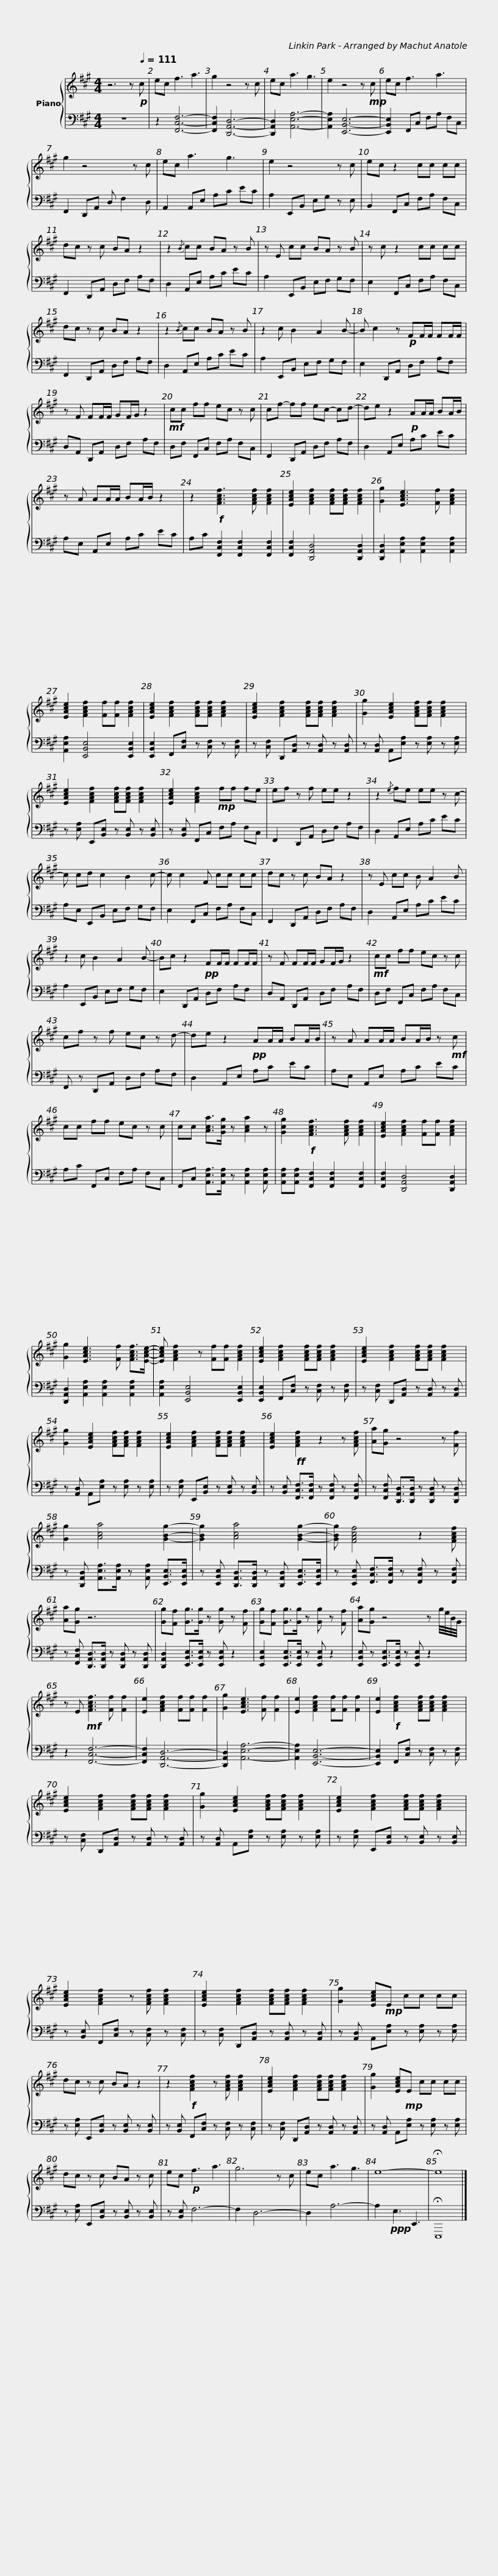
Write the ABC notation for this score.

X:1
%%score { 1 | 2 }
L:1/8
M:4/4
I:linebreak $
K:A
V:1 treble
V:2 bass
V:1
 z6 z!p![Q:1/4=111] c | ec f3 a3 | g2 z4 z c | ec a3 g3 | e2 z4 z!mp! c | %5
 ec f3 a3 | g2 z4 z c |$ ec a3 g3 | e2 z4 z c | ec z2 cc cc | %10
 dc z c BA z2 | z2{/B} cc BA z B |$ z E cc BA z B | z c z2 cc cc | dc z c BA z2 | %15
 z2{/B} cc BA z B | z2 c B2 A2 B- |$ B c2 z!p! FF/F/ FF/F/ | z F FF/F/ GF/G/ z2 |!mf! cc ff ec z c | %20
 cf- ff ec- cd- |$ de z2!p! AA/A/ BA/B/ | z A AA/A/ BA/B/ z2 | z2!f! [FAcf]3 [FAcf] [FAcf]2 | [EAce]2 [FAcf]2 [FAcf][FAcf] [FAcf]2 | %25
 [Gg]2 [EAce]3 [Ff] [FAcf]2 |$ [EAce]2 [FAcf]2 [Ff][Ff] [FAcf]2 | [EAce]2 [FAcf]2 [FAcf][FAcf] [FAcf]2 | [EAce]2 [FAcf]2 [FAcf][FAcf] [FAcf]2 | [Gg]2 [EAce]2 [FAcf][FAcf] [FAcf]2 | %30
 [EAce]2 [FAcf]2 [FAcf][FAcf] [FAcf]2 |$ [EAce]2 [FAcf]2!mp! ff fe | ef z f ee z2 | z2{/e} fe ee z c- | c cd c2 B2 c- |$ %35
 c c2 F cc cc | dc z c BA z2 | z E cc B A2 B | z2 c B2 A2 B- |$ Bc z2!pp! FF/F/ FF/F/ | %40
 z F FF/F/ GF/G/ z2 |!mf! cc ff ec z c | cf z f ec z d- |$ de z2!pp! AA/A/ BA/B/ | z A AA/A/ BA/B/ z!mf! c | %45
 cc ff ec z c | cc [Aca]>[Gcg] z [Aca]2 z |$ [Gcg]2!f! [FAcf]3 [FAcf] [FAcf]2 | [EAce]2 [FAcf]2 [Ff][Ff] [FAcf]2 | [Gg]2 [EAce]3 [Ff] [FAcf]>[EAce]- | %50
 [EAce] [FAcf]2 z [Ff][Ff] [FAcf]2 | [EAce]2 [FAcf]2 [FAcf][FAcf] [FAcf]2 |$ [EAce]2 [FAcf]2 [FAcf][FAcf] [FAcf]2 | [Gg]2 [EAce]2 [FAcf][FAcf] [FAcf]2 | [EAce]2 [FAcf]2 [FAcf][FAcf] [FAcf]2 | %55
 [EAce]2!ff! [FAcf]2 z2 z [FAcf] |$ [Aa][Gg] z4 z [Ff] | [Gg]2 [Aca]4 [GBg]2- | [GBg]2 [Aca]4 [GBg]2- | [GBg] [FAcf]4 z2 [FAcf] |$ %60
 [Aa][Gg] z6 | [Gg][Ff] [Gg]>[Gg] z [Gg] z [Ff] | [Gg][Ff] [Gg]>[Gg] z [Gg] z [Ff] | [Aa][Gg] z4 z g/4e/4B/4G/4 |$ z E!mf! [FAcf]3 [Ff] [Ff]2 | %65
 [Ee]2 [FAcf]2 [Ff][Ff] [Ff]2 | [Gg]2 [EAce]3 [Ff] [Ff]2 | [Ee]2 [FAcf]2 [Ff][Ff] [Ff]2 | [Ee]2!f! [FAcf]2 [FAcf][FAcf] [FAcf]2 | [EAce]2 [FAcf]2 [FAcf][FAcf] [FAcf]2 |$ %70
 [Gg]2 [EAce]2 [FAcf][FAcf] [FAcf]2 | [EAce]2 [FAcf]2 [FAcf][FAcf] [FAcf]2 | [EAce]2 [FAcf]2 z [FAcf] [FAcf]2 | [EAce]2 [FAcf]2 [FAcf][FAcf] [FAcf]2 |$ [Gg]2 [EAce]!mp!E cc cc | %75
 dc z c BA z2 | z2!f! [FAcf]2 z [FAcf] [FAcf]2 | [EAce]2 [FAcf]2 [FAcf][FAcf] [FAcf]2 |$ [Gg]2 [EAce]!mp!E cc cc | dc z c BA z c | %80
 ec!p! f3 a3 | g6 z c | ec a3 g3 | e8- |$ !fermata!e8 |] %85
V:2
 z8 | z2 [F,,C,F,]6- | [F,,C,F,]2 [D,,A,,D,]6- | [D,,A,,D,]2 [A,,E,A,]6- | [A,,E,A,]2 [E,,B,,E,]6- | %5
 [E,,B,,E,]2 F,,C, F,A, F,C, | F,,2 D,,A,, D, F,2 D, |$ A,,2 A,,E, A,C EC | A,2 E,,B,, E,G, z E, | B,,2 F,,C, F,A, F,C, | %10
 F,,2 D,,A,, D,F, A,F, | D,2 A,,E, A,C EC |$ A,2 E,,B,, E,F, G,F, | E,2 F,,C, F,A, F,C, | F,,2 D,,A,, D,F, A,F, | %15
 D,2 A,,E, A,C EC | A,2 E,,B,, E,F, G,F, |$ E,2 D,,A,, D,F, A,F, | D,A,, D,,A,, D,F, A,F, | D,F, F,,C, F,A, F,C, | %20
 F,,2 D,,A,, D,F, A,F, |$ D,2 A,,E, A,C EC | A,E, A,,E, A,C EC | A,C [F,,C,F,]2 [F,,C,F,]2 [F,,C,F,]2 | [F,,C,F,]2 [D,,A,,D,]4 [D,,A,,D,]2 | %25
 [D,,A,,D,]2 [A,,E,A,]2 [A,,E,A,]2 [A,,E,A,]2 |$ [A,,E,A,]2 [E,,B,,E,]4 [E,,B,,E,]2 | [E,,B,,E,]2 F,,[C,F,] z [C,F,] z [C,F,] | z [C,F,] D,,[A,,D,] z [A,,D,] z [A,,D,] | z [A,,D,] A,,[E,A,] z [E,A,] z [E,A,] | %30
 z [E,A,] E,,[B,,E,] z [B,,E,] z [B,,E,] |$ z [B,,E,] F,,C, F,A, F,C, | F,,2 D,,A,, D,F, A,F, | D,2 A,,E, A,C EC | A,E, E,,B,, E,F, G,F, |$ %35
 E,2 F,,C, F,A, F,C, | F,,2 D,,A,, D,F, A,F, | D,2 A,,E, A,C EC | A,2 E,,B,, E,F, G,F, |$ E,2 D,,A,, D,F, A,F, | %40
 D,A,, D,,A,, D,F, A,F, | D,F, F,,C, F,A, F,C, | F,, z D,,A,, D,F, A,F, |$ D,2 A,,E, A,C EC | A,E, A,,E, A,C EC | %45
 A,C F,,C, F,A, F,C, | F,,C, [A,,E,A,]>[A,,E,A,] z [A,,E,A,]2 [A,,E,A,] |$ [A,,E,A,][A,,E,A,] [F,,C,F,]2 [F,,C,F,]2 [F,,C,F,]2 | [F,,C,F,]2 [D,,A,,D,]4 [D,,A,,D,]2 | [D,,A,,D,]2 [A,,E,A,]2 [A,,E,A,]2 [A,,E,A,]2 | %50
 [A,,E,A,]2 [E,,B,,E,]4 [E,,B,,E,]2 | [E,,B,,E,]2 F,,[C,F,] z [C,F,] z [C,F,] |$ z [C,F,] D,,[A,,D,] z [A,,D,] z [A,,D,] | z [A,,D,] A,,[E,A,] z [E,A,] z [E,A,] | z [E,A,] E,,[B,,E,] z [B,,E,] z [B,,E,] | %55
 z [B,,E,] [F,,C,F,]>[F,,C,F,] z [F,,C,F,] z [F,,C,F,] |$ z [F,,C,F,] [D,,A,,D,]>[D,,A,,D,] z [D,,A,,D,] z [D,,A,,D,] | z [D,,A,,D,] [A,,E,A,]>[A,,E,A,] z [A,,E,A,] [E,,B,,E,]>[E,,B,,E,] | z [E,,B,,E,] [D,,A,,D,]>[D,,A,,D,] z [D,,A,,D,] [E,,B,,E,]>[E,,B,,E,] | z [E,,B,,E,] [F,,C,F,]>[F,,C,F,] z [F,,C,F,] z [F,,C,F,] |$ %60
 z [F,,C,F,] [D,,A,,D,]>[D,,A,,D,] z [D,,A,,D,] z [D,,A,,D,] | [D,,A,,D,]2 [E,,B,,E,]>[E,,B,,E,] z [E,,B,,E,] z2 | [E,,B,,E,]2 [E,,B,,E,]>[E,,B,,E,] z [E,,B,,E,] z2 | [E,,B,,E,] z [E,,B,,E,]>[E,,B,,E,] z [E,,B,,E,] z2 |$ z2 [F,,C,F,]6- | %65
 [F,,C,F,]2 [D,,A,,D,]6- | [D,,A,,D,]2 [A,,E,A,]6- | [A,,E,A,]2 [E,,B,,E,]6- | [E,,B,,E,]2 F,,[C,F,] z [C,F,] z [C,F,] | z [C,F,] D,,[A,,D,] z [A,,D,] z [A,,D,] |$ %70
 z [A,,D,] A,,[E,A,] z [E,A,] z [E,A,] | z [E,A,] E,,[B,,E,] z [B,,E,] z [B,,E,] | z [B,,E,] F,,[C,F,] z [C,F,] z [C,F,] | z [C,F,] D,,[A,,D,] z [A,,D,] z [A,,D,] |$ z [A,,D,] A,,[E,A,] z [E,A,] z [E,A,] | %75
 z [E,A,] E,,[B,,E,] z [B,,E,] z [B,,E,] | z [B,,E,] F,,[C,F,] z [C,F,] z [C,F,] | z [C,F,] D,,[A,,D,] z [A,,D,] z [A,,D,] |$ z [A,,D,] A,,[E,A,] z [E,A,] z [E,A,] | z [E,A,] E,,[B,,E,] z [B,,E,] z [B,,E,] | %80
 z [B,,E,] F,6- | F,2 D,6- | D,2 A,6- | A,2!ppp! E,3 E,,3 |$ !fermata!E,,,8 |] %85
